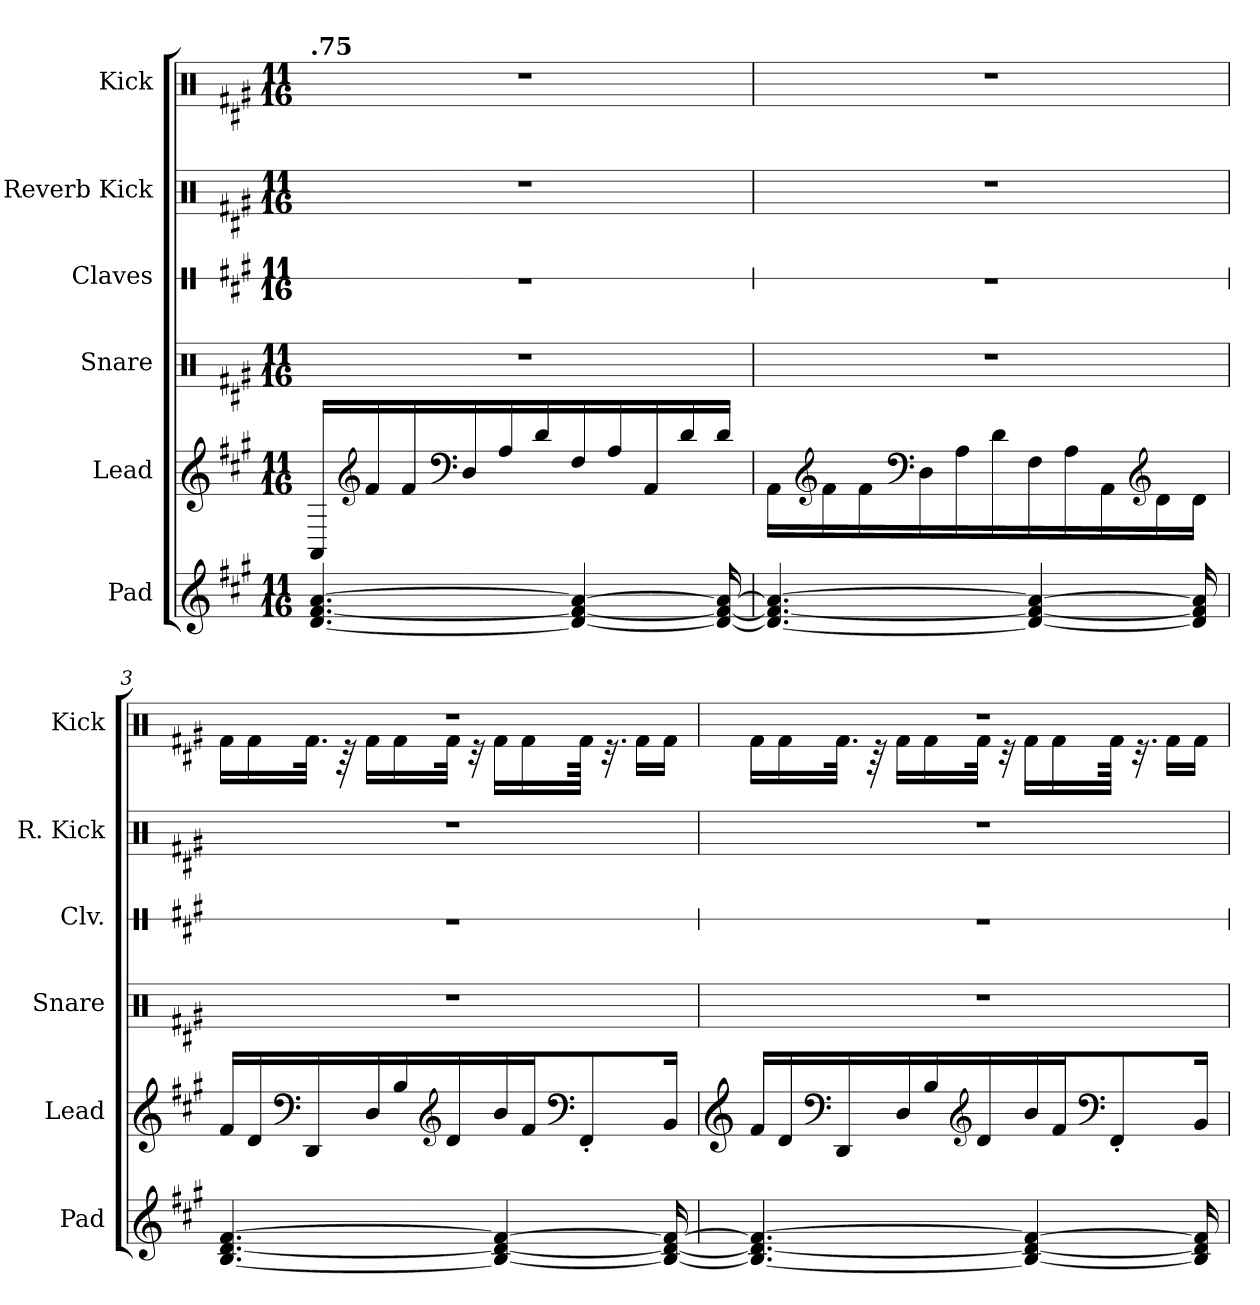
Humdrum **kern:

**kern	**kern	**kern	**kern	**kern	**kern
*part6	*part5	*part4	*part3	*part2	*part1
*staff6	*staff5	*staff4	*staff3	*staff2	*staff1
*I"Pad	*I"Lead	*I"Snare	*I"Claves	*I"Reverb Kick	*I"Kick
*I'Pad	*I'Lead	*I'Snare	*I'Clv.	*I'R. Kick	*I'Kick
*	*	*	*stria1	*	*
*clefG2	*clefG2	*clefX	*clefX	*clefX	*clefX
*k[f#c#g#]	*k[f#c#g#]	*k[f#c#g#]	*k[f#c#g#]	*k[f#c#g#]	*k[f#c#g#]
*M11/16	*M11/16	*M11/16	*M11/16	*M11/16	*M11/16
*MM86	*MM86	*MM86	*MM86	*MM86	*MM86
=1	=1	=1	=1	=1	=1
!	!	!	!	!	!LO:TX:a:B:t=.75
[4.d/ [4.f#/ [4.a/	16AA/LL	16%11r	16%11r	16%11r	16%11r
*	*clefG2	*	*	*	*
.	16f#/	.	.	.	.
.	16f#/	.	.	.	.
*	*clefF4	*	*	*	*
.	16D/	.	.	.	.
.	16A/	.	.	.	.
.	16d/	.	.	.	.
4d/_ 4f#/_ 4a/_	16F#/	.	.	.	.
.	16A/	.	.	.	.
.	16AA/	.	.	.	.
.	16d/	.	.	.	.
16d/_ 16f#/_ 16a/_	16d/JJ	.	.	.	.
=2	=2	=2	=2	=2	=2
4.d/_ 4.f#/_ 4.a/_	16AA\LL	16%11r	16%11r	16%11r	16%11r
*	*clefG2	*	*	*	*
.	16f#\	.	.	.	.
.	16f#\	.	.	.	.
*	*clefF4	*	*	*	*
.	16D\	.	.	.	.
.	16A\	.	.	.	.
.	16d\	.	.	.	.
4d/_ 4f#/_ 4a/_	16F#\	.	.	.	.
.	16A\	.	.	.	.
.	16AA\	.	.	.	.
*	*clefG2	*	*	*	*
.	16d\	.	.	.	.
16d/] 16f#/] 16a/]	16d\JJ	.	.	.	.
!!LO:LB:g=z
=3	=3	=3	=3	=3	=3
*	*	*	*	*	*^
[4.B/ [4.d/ [4.f#/	16f#/LL	16%11r	16%11r	16%11r	16%11r	16Rf\LL
.	16d/	.	.	.	.	16Rf\
*	*clefF4	*	*	*	*	*
.	16DD/	.	.	.	.	32.Rf\JJk
.	.	.	.	.	.	64r
.	16D/	.	.	.	.	16Rf\LL
.	16B/	.	.	.	.	16Rf\
*	*clefG2	*	*	*	*	*
.	16d/	.	.	.	.	32Rf\JJk
.	.	.	.	.	.	32r
4B/_ 4d/_ 4f#/_	16b/	.	.	.	.	16Rf\LL
.	16f#/J	.	.	.	.	16Rf\
*	*clefF4	*	*	*	*	*
.	8FF#'/	.	.	.	.	64Rf\JJkk
.	.	.	.	.	.	32.r
.	.	.	.	.	.	16Rf\LL
16B/_ 16d/_ 16f#/_	16BB/Jk	.	.	.	.	16Rf\JJ
=4	=4	=4	=4	=4	=4	=4
*	*clefG2	*	*	*	*	*
4.B/_ 4.d/_ 4.f#/_	16f#/LL	16%11r	16%11r	16%11r	16%11r	16Rf\LL
.	16d/	.	.	.	.	16Rf\
*	*clefF4	*	*	*	*	*
.	16DD/	.	.	.	.	32.Rf\JJk
.	.	.	.	.	.	64r
.	16D/	.	.	.	.	16Rf\LL
.	16B/	.	.	.	.	16Rf\
*	*clefG2	*	*	*	*	*
.	16d/	.	.	.	.	32Rf\JJk
.	.	.	.	.	.	32r
4B/_ 4d/_ 4f#/_	16b/	.	.	.	.	16Rf\LL
.	16f#/J	.	.	.	.	16Rf\
*	*clefF4	*	*	*	*	*
.	8FF#'/	.	.	.	.	64Rf\JJkk
.	.	.	.	.	.	32.r
.	.	.	.	.	.	16Rf\LL
16B/] 16d/] 16f#/]	16BB/Jk	.	.	.	.	16Rf\JJ
*	*	*	*	*	*v	*v
=	=	=	=	=	=
*-	*-	*-	*-	*-	*-
